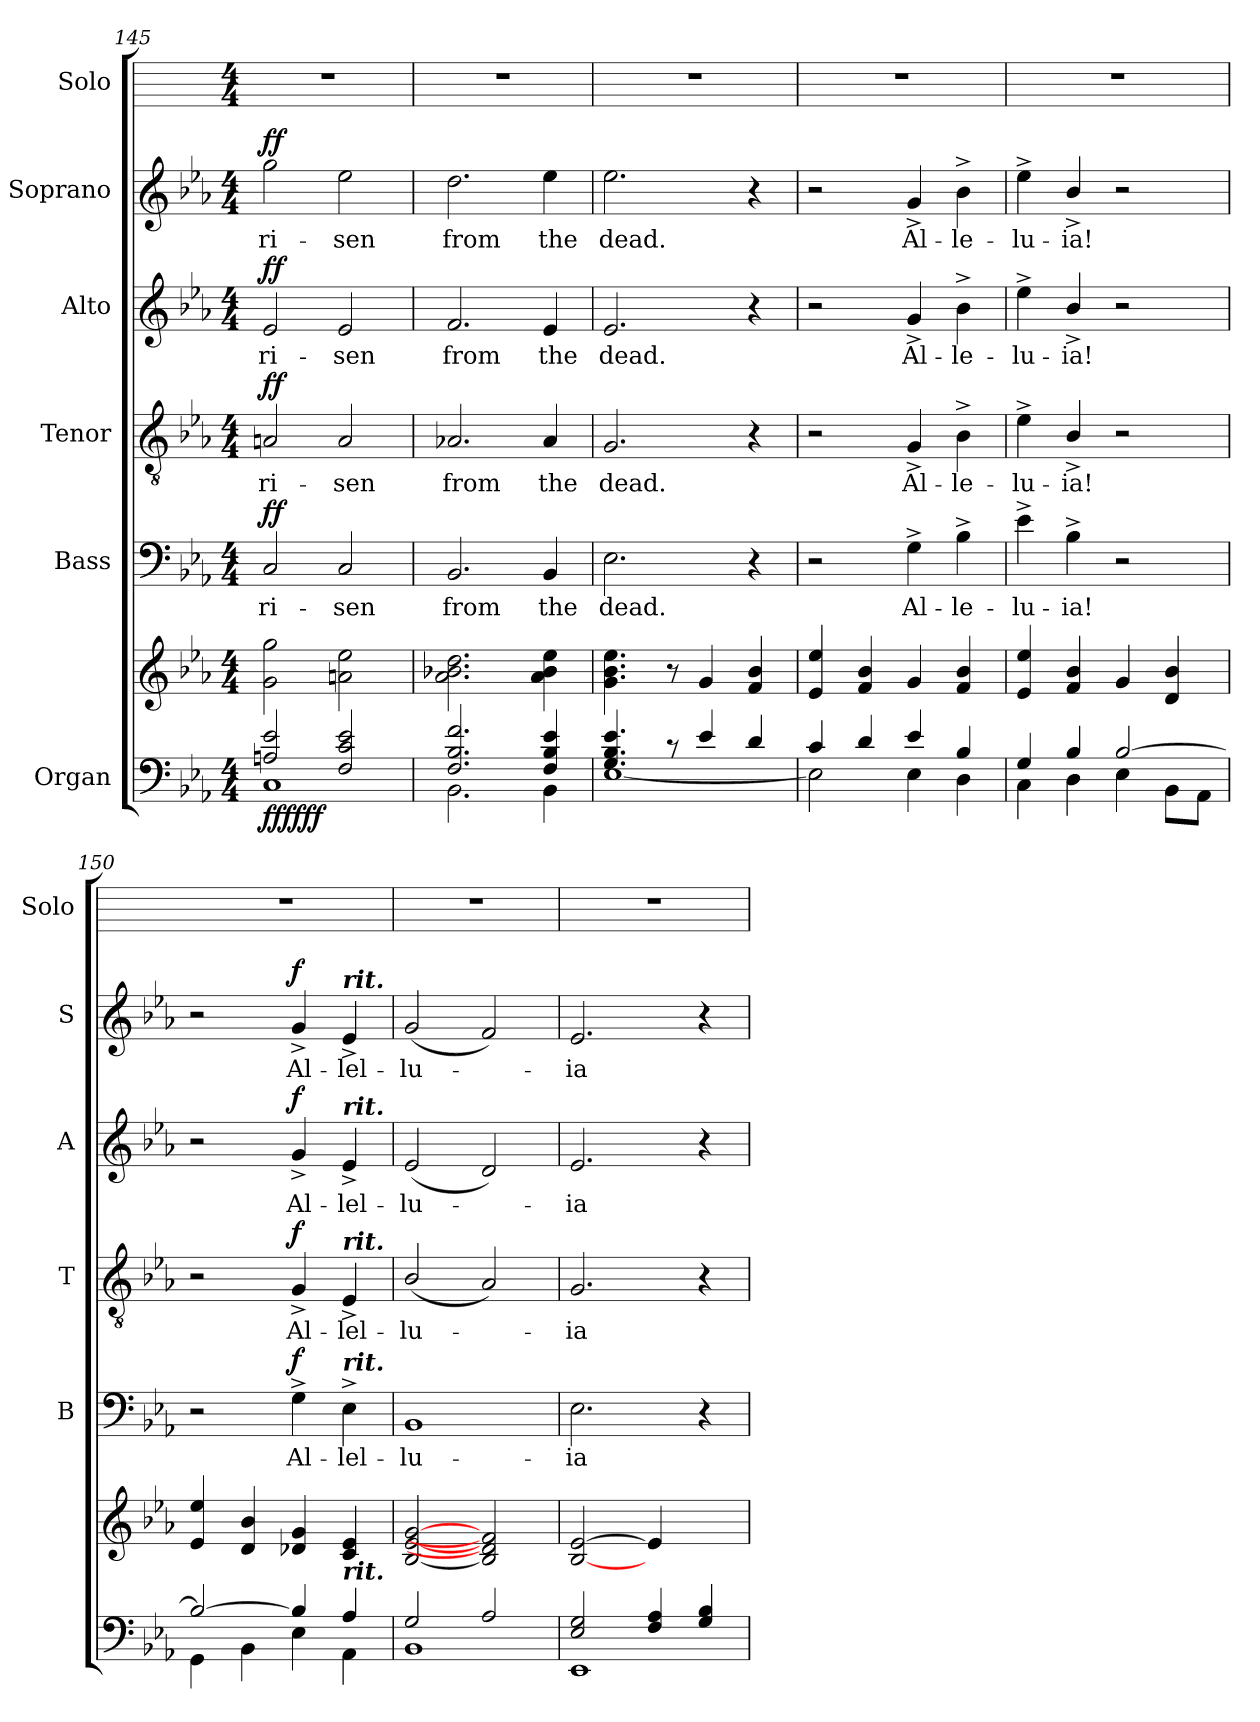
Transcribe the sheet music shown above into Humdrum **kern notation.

**kern	**kern	**dynam	**kern	**text	**dynam	**kern	**text	**dynam	**kern	**text	**dynam	**kern	**text	**dynam	**kern
*part6	*part6	*part6	*part5	*part5	*part5	*part4	*part4	*part4	*part3	*part3	*part3	*part2	*part2	*part2	*part1
*staff7	*staff6	*staff6/7	*staff5	*staff5	*staff5	*staff4	*staff4	*staff4	*staff3	*staff3	*staff3	*staff2	*staff2	*staff2	*staff1
*I"Organ	*	*	*I"Bass	*	*	*I"Tenor	*	*	*I"Alto	*	*	*I"Soprano	*	*	*I"Solo
*	*	*	*I'B	*	*	*I'T	*	*	*I'A	*	*	*I'S	*	*	*I'Solo
!!LO:LB:g=z
*clefF4	*clefG2	*	*clefF4	*	*	*clefGv2	*	*	*clefG2	*	*	*clefG2	*	*	*
*k[b-e-a-]	*k[b-e-a-]	*	*k[b-e-a-]	*	*	*k[b-e-a-]	*	*	*k[b-e-a-]	*	*	*k[b-e-a-]	*	*	*
*E-:	*E-:	*	*E-:	*	*	*E-:	*	*	*E-:	*	*	*E-:	*	*	*
*M4/4	*M4/4	*	*M4/4	*	*	*M4/4	*	*	*M4/4	*	*	*M4/4	*	*	*M4/4
=145	=145	=145	=145	=145	=145	=145	=145	=145	=145	=145	=145	=145	=145	=145	=145
*^	*	*	*	*	*	*	*	*	*	*	*	*	*	*	*
!	!	!	!LO:DY:b=2	!	!LO:LY:b	!	!	!LO:LY:b	!	!	!LO:LY:b	!	!	!LO:LY:b	!	!
!	!	!	!LO:DY:n=1:b=2	!	!	!	!	!	!	!	!	!	!	!	!	!
!	!	!	!LO:DY:n=2:b	!	!	!LO:DY:b	!	!	!LO:DY:b	!	!	!LO:DY:b	!	!	!LO:DY:b	!
2An/ 2e-/	1C/	2g 2gg	ff ff ff	2C/	ri-	ff	2An	ri-	ff	2e-	ri-	ff	2gg	ri-	ff	1r
!	!	!	!	!	!LO:LY:b	!	!	!LO:LY:b	!	!	!LO:LY:b	!	!	!LO:LY:b	!	!
2F/ 2c/ 2e-/	.	2an 2ee-	.	2C	-sen	.	2A	-sen	.	2e-	-sen	.	2ee-	-sen	.	.
=146	=146	=146	=146	=146	=146	=146	=146	=146	=146	=146	=146	=146	=146	=146	=146	=146
!	!	!	!	!	!LO:LY:b	!	!	!LO:LY:b	!	!	!LO:LY:b	!	!	!LO:LY:b	!	!
2.F/ 2.B-/ 2.f/	2.BB-\	2.a- 2.b-X 2.dd	.	2.BB-	from	.	2.A-X	from	.	2.f	from	.	2.dd	from	.	1r
!	!	!	!	!	!LO:LY:b	!	!	!LO:LY:b	!	!	!LO:LY:b	!	!	!LO:LY:b	!	!
4F/ 4B-/ 4e-/	4BB-\	4a- 4b- 4ee-	.	4BB-	the	.	4A-	the	.	4e-	the	.	4ee-	the	.	.
=147	=147	=147	=147	=147	=147	=147	=147	=147	=147	=147	=147	=147	=147	=147	=147	=147
!	!	!	!	!	!LO:LY:b	!	!	!LO:LY:b	!	!	!LO:LY:b	!	!	!LO:LY:b	!	!
4.G/ 4.B-/ 4.e-/	[1E-\	4.g 4.b- 4.ee-	.	2.E-	dead.	.	2.G	dead.	.	2.e-	dead.	.	2.ee-	dead.	.	1r
8r	.	8r	.	.	.	.	.	.	.	.	.	.	.	.	.	.
4e-/	.	4g	.	.	.	.	.	.	.	.	.	.	.	.	.	.
4d/	.	4f 4b-	.	4r	.	.	4r	.	.	4r	.	.	4r	.	.	.
=148	=148	=148	=148	=148	=148	=148	=148	=148	=148	=148	=148	=148	=148	=148	=148	=148
4c/	2E-\]	4e- 4ee-	.	2r	.	.	2r	.	.	2r	.	.	2r	.	.	1r
4d/	.	4f 4b-	.	.	.	.	.	.	.	.	.	.	.	.	.	.
!	!	!	!	!	!LO:LY:b	!	!	!LO:LY:b	!	!	!LO:LY:b	!	!	!LO:LY:b	!	!
4e-/	4E-\	4g	.	4G^	Al-	.	4G^	Al-	.	4g^	Al-	.	4g^	Al-	.	.
!	!	!	!	!	!LO:LY:b	!	!	!LO:LY:b	!	!	!LO:LY:b	!	!	!LO:LY:b	!	!
4B-/	4D\	4f 4b-	.	4B-^	-le-	.	4B-^	-le-	.	4b-^	-le-	.	4b-^	-le-	.	.
=149	=149	=149	=149	=149	=149	=149	=149	=149	=149	=149	=149	=149	=149	=149	=149	=149
!	!	!	!	!	!LO:LY:b	!	!	!LO:LY:b	!	!	!LO:LY:b	!	!	!LO:LY:b	!	!
4G/	4C\	4e- 4ee-	.	4e-^	-lu-	.	4e-^	-lu-	.	4ee-^	-lu-	.	4ee-^	-lu-	.	1r
!	!	!	!	!	!LO:LY:b	!	!	!LO:LY:b	!	!	!LO:LY:b	!	!	!LO:LY:b	!	!
4B-/	4D\	4f 4b-	.	4B-^\	-ia!	.	4B-^/	-ia!	.	4b-^/	-ia!	.	4b-^/	-ia!	.	.
[2B-/	4E-\	4g	.	2r	.	.	2r	.	.	2r	.	.	2r	.	.	.
.	8BB-\L	4d 4b-	.	.	.	.	.	.	.	.	.	.	.	.	.	.
.	8AA-\J	.	.	.	.	.	.	.	.	.	.	.	.	.	.	.
=150	=150	=150	=150	=150	=150	=150	=150	=150	=150	=150	=150	=150	=150	=150	=150	=150
2B-/_	4GG\	4e- 4ee-	.	2r	.	.	2r	.	.	2r	.	.	2r	.	.	1r
.	4BB-\	4d 4b-	.	.	.	.	.	.	.	.	.	.	.	.	.	.
!	!	!	!	!	!LO:LY:b	!LO:DY:b	!	!LO:LY:b	!LO:DY:b	!	!LO:LY:b	!LO:DY:b	!	!LO:LY:b	!LO:DY:b	!
4B-/]	4E-\	4d-X 4g	.	4G^	Al-	f	4G^	Al-	f	4g^	Al-	f	4g^	Al-	f	.
!	!	!	!	!	!	!	!	!	!	!	!	!	!LO:TX:a:Bi:t=rit.	!	!	!
!	!	!	!	!	!	!	!	!	!	!LO:TX:a:Bi:t=rit.	!	!	!	!	!	!
!	!	!	!	!	!	!	!LO:TX:a:Bi:t=rit.	!	!	!	!	!	!	!	!	!
!	!	!	!	!LO:TX:a:Bi:t=rit.	!	!	!	!	!	!	!	!	!	!	!	!
!LO:TX:a:Bi:t=rit.	!	!	!	!	!	!	!	!	!	!	!	!	!	!	!	!
!	!	!	!	!	!LO:LY:b	!	!	!LO:LY:b	!	!	!LO:LY:b	!	!	!LO:LY:b	!	!
4A-/	4AA-\	4c 4e-	.	4E-^	-lel-	.	4E-^	-lel-	.	4e-^	-lel-	.	4e-^	-lel-	.	.
=151	=151	=151	=151	=151	=151	=151	=151	=151	=151	=151	=151	=151	=151	=151	=151	=151
!	!	!	!	!	!LO:LY:b	!	!	!LO:LY:b	!	!	!LO:LY:b	!	!	!LO:LY:b	!	!
2G/	1BB-\	[2B- [2e- [2g	.	1BB-	-lu-	.	(<2B-/	-lu-	.	(<2e-	-lu-	.	(<2g	-lu-	.	1r
2A-/	.	2B-] 2dn] 2f]	.	.	.	.	2A-)	.	.	2d)	.	.	2f)	.	.	.
=152	=152	=152	=152	=152	=152	=152	=152	=152	=152	=152	=152	=152	=152	=152	=152	=152
!	!	!	!	!	!LO:LY:b	!	!	!LO:LY:b	!	!	!LO:LY:b	!	!	!LO:LY:b	!	!
2E-/ 2G/	1EE-\	[2B- [2e-	.	2.E-	-ia	.	2.G	ia	.	2.e-	ia	.	2.e-	ia	.	1r
4F/ 4A-/	.	4e-]	.	.	.	.	.	.	.	.	.	.	.	.	.	.
4G/ 4B-/	.	4ryy	.	4r	.	.	4r	.	.	4r	.	.	4r	.	.	.
*v	*v	*	*	*	*	*	*	*	*	*	*	*	*	*	*	*
=	=	=	=	=	=	=	=	=	=	=	=	=	=	=	=
*-	*-	*-	*-	*-	*-	*-	*-	*-	*-	*-	*-	*-	*-	*-	*-
